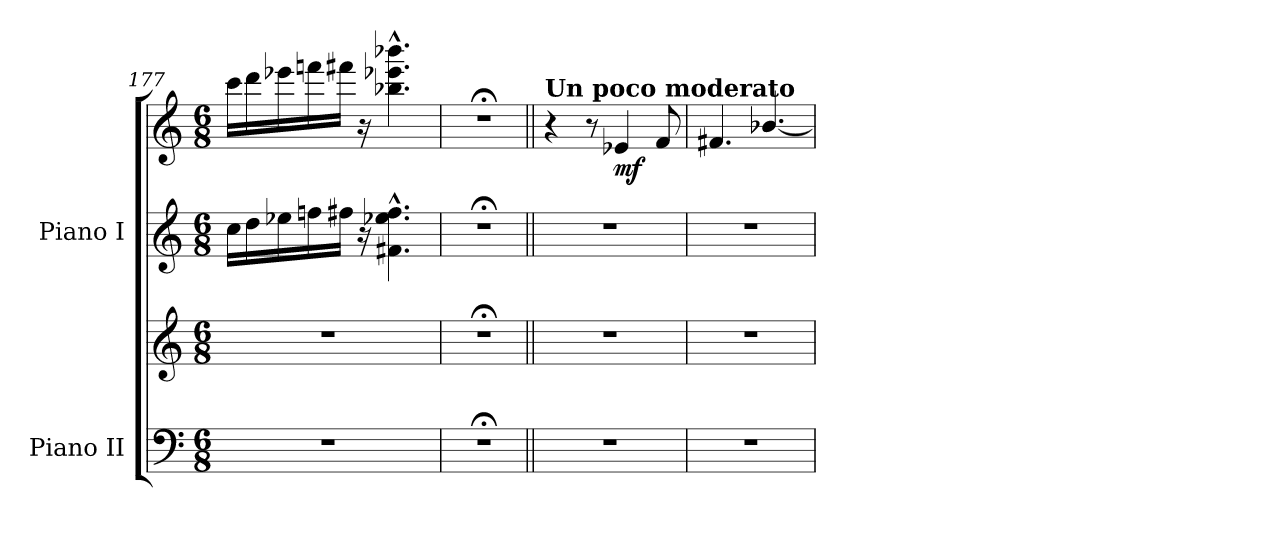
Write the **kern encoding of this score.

**kern	**kern	**kern	**kern	**dynam
*part2	*part2	*part1	*part1	*part1
*staff4	*staff3	*staff2	*staff1	*staff1/2
*I"Piano II	*	*I"Piano I	*	*
*I'Pno. II	*	*I'Pno. I	*	*
*clefF4	*clefG2	*clefG2	*clefG2	*
*k[]	*k[]	*k[]	*k[]	*
*M6/8	*M6/8	*M6/8	*M6/8	*
=177	=177	=177	=177	=177
2.r	2.r	16cc\LL	16ccc\LL	.
.	.	16dd\	16ddd\	.
.	.	16ee-X\	16eee-X\	.
.	.	16ffn\	16fffn\	.
.	.	16ff#X\JJ	16fff#X\JJ	.
.	.	16r	16r	.
.	.	4.f#X\^^ 4.ee-X\^^ 4.ff#\^^	4.bb-X\^^ 4.eee-X\^^ 4.bbb-X\^^	.
=178	=178	=178	=178	=178
2.r;<	2.r;<	2.r;<	2.r;<	.
!!LO:LB:g=z
=179||	=179||	=179||	=179||	=179||
!	!	!	!LO:TX:a:B:t=Un poco moderato	!
2.r	2.r	2.r	4r	.
.	.	.	8r	.
!	!	!	!	!LO:DY:b
.	.	.	4e-X/	mf
.	.	.	8f/	.
=180	=180	=180	=180	=180
2.r	2.r	2.r	4.f#X/	.
.	.	.	[4.b-X/	.
=	=	=	=	=
*-	*-	*-	*-	*-
